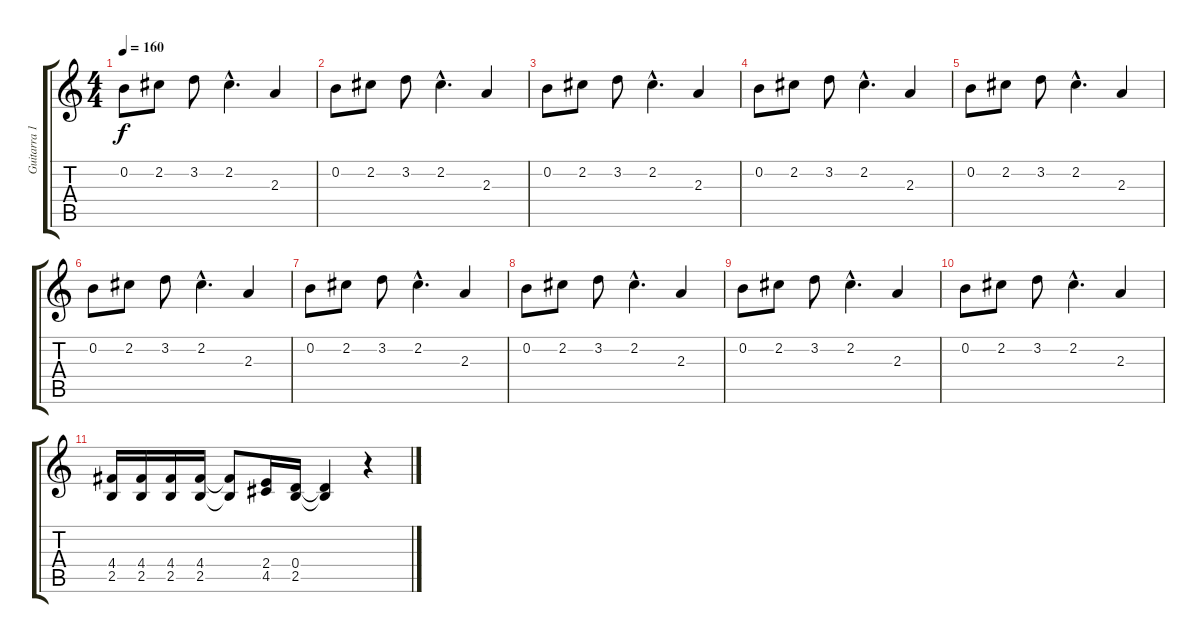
\track ("Guitarra 1" "Guitarra 1") {instrument distortionguitar}
\staff {score tabs}
\tuning (E4 B3 G3 D3 A2 E2) {hide}
\ts (4 4)
\tempo 160
\clef g2
\ks c
0.2.8{dy f} 2.2.8 3.2.8 2.2{hac}.4{d} 2.3.4 |
0.2.8 2.2.8 3.2.8 2.2{hac}.4{d} 2.3.4 |
0.2.8 2.2.8 3.2.8 2.2{hac}.4{d} 2.3.4 |
0.2.8 2.2.8 3.2.8 2.2{hac}.4{d} 2.3.4 |
0.2.8 2.2.8 3.2.8 2.2{hac}.4{d} 2.3.4 |
0.2.8 2.2.8 3.2.8 2.2{hac}.4{d} 2.3.4 |
0.2.8 2.2.8 3.2.8 2.2{hac}.4{d} 2.3.4 |
0.2.8 2.2.8 3.2.8 2.2{hac}.4{d} 2.3.4 |
0.2.8 2.2.8 3.2.8 2.2{hac}.4{d} 2.3.4 |
0.2.8 2.2.8 3.2.8 2.2{hac}.4{d} 2.3.4 |
(4.4 2.5).16 (4.4 2.5).16 (4.4 2.5).16 (4.4 2.5).16 (4.4{t} 2.5{t}).8 (2.4 4.5).16 (0.4 2.5).16 (0.4{t} 2.5{t}).4 r.4
